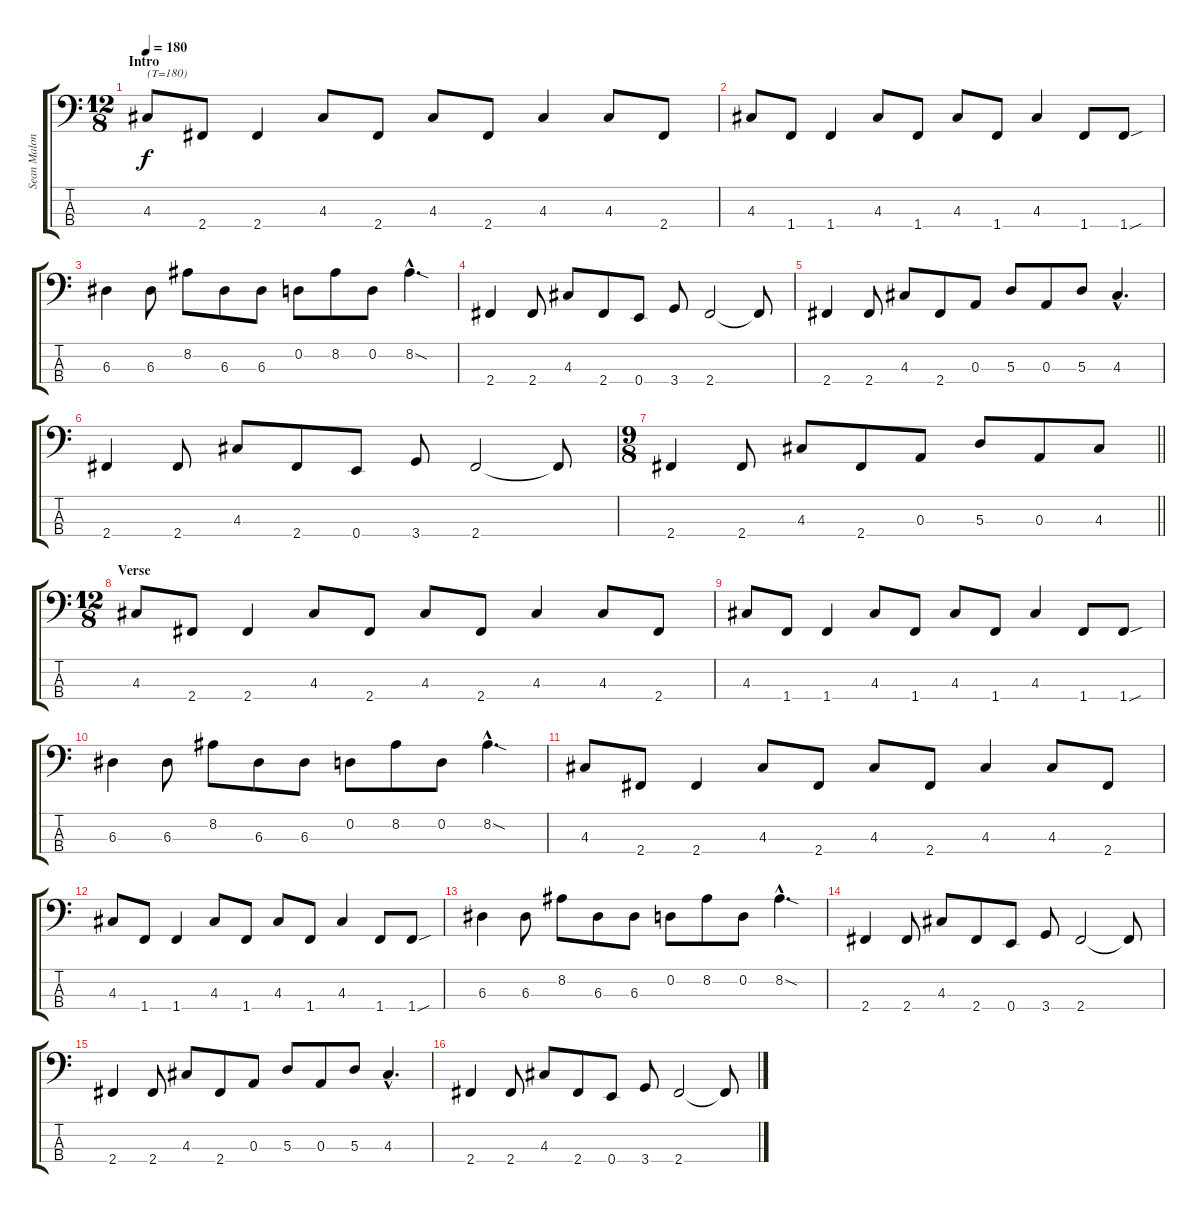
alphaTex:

\track ("Sean Malone (Fretless Bass)" "Sean Malon") {instrument fretlessbass}
\staff {score tabs}
\tuning (G2 D2 A1 E1) {hide}
\ts (12 8)
\section ("" "Intro")
\tempo 180
\clef f4
\ks c
4.3.8{txt "(T=180)" dy f instrument fretlessbass} 2.4.8 2.4.4 4.3.8 2.4.8 4.3.8 2.4.8 4.3.4 4.3.8 2.4.8 |
4.3.8 1.4.8 1.4.4 4.3.8 1.4.8 4.3.8 1.4.8 4.3.4 1.4.8 1.4{sou}.8 |
6.3.4 6.3.8 8.2.8 6.3.8 6.3.8 0.2.8 8.2.8 0.2.8 8.2{sod hac}.4{d} |
2.4.4 2.4.8 4.3.8 2.4.8 0.4.8 3.4.8 2.4.2 2.4{t}.8 |
2.4.4 2.4.8 4.3.8 2.4.8 0.3.8 5.3.8 0.3.8 5.3.8 4.3{hac}.4{d} |
2.4.4 2.4.8 4.3.8 2.4.8 0.4.8 3.4.8 2.4.2 2.4{t}.8 |
\ts (9 8)
\barLineRight lightlight
2.4.4 2.4.8 4.3.8 2.4.8 0.3.8 5.3.8 0.3.8 4.3.8 |
\ts (12 8)
\section ("" "Verse")
4.3.8 2.4.8 2.4.4 4.3.8 2.4.8 4.3.8 2.4.8 4.3.4 4.3.8 2.4.8 |
4.3.8 1.4.8 1.4.4 4.3.8 1.4.8 4.3.8 1.4.8 4.3.4 1.4.8 1.4{sou}.8 |
6.3.4 6.3.8 8.2.8 6.3.8 6.3.8 0.2.8 8.2.8 0.2.8 8.2{sod hac}.4{d} |
4.3.8 2.4.8 2.4.4 4.3.8 2.4.8 4.3.8 2.4.8 4.3.4 4.3.8 2.4.8 |
4.3.8 1.4.8 1.4.4 4.3.8 1.4.8 4.3.8 1.4.8 4.3.4 1.4.8 1.4{sou}.8 |
6.3.4 6.3.8 8.2.8 6.3.8 6.3.8 0.2.8 8.2.8 0.2.8 8.2{sod hac}.4{d} |
2.4.4 2.4.8 4.3.8 2.4.8 0.4.8 3.4.8 2.4.2 2.4{t}.8 |
2.4.4 2.4.8 4.3.8 2.4.8 0.3.8 5.3.8 0.3.8 5.3.8 4.3{hac}.4{d} |
2.4.4 2.4.8 4.3.8 2.4.8 0.4.8 3.4.8 2.4.2 2.4{t}.8
